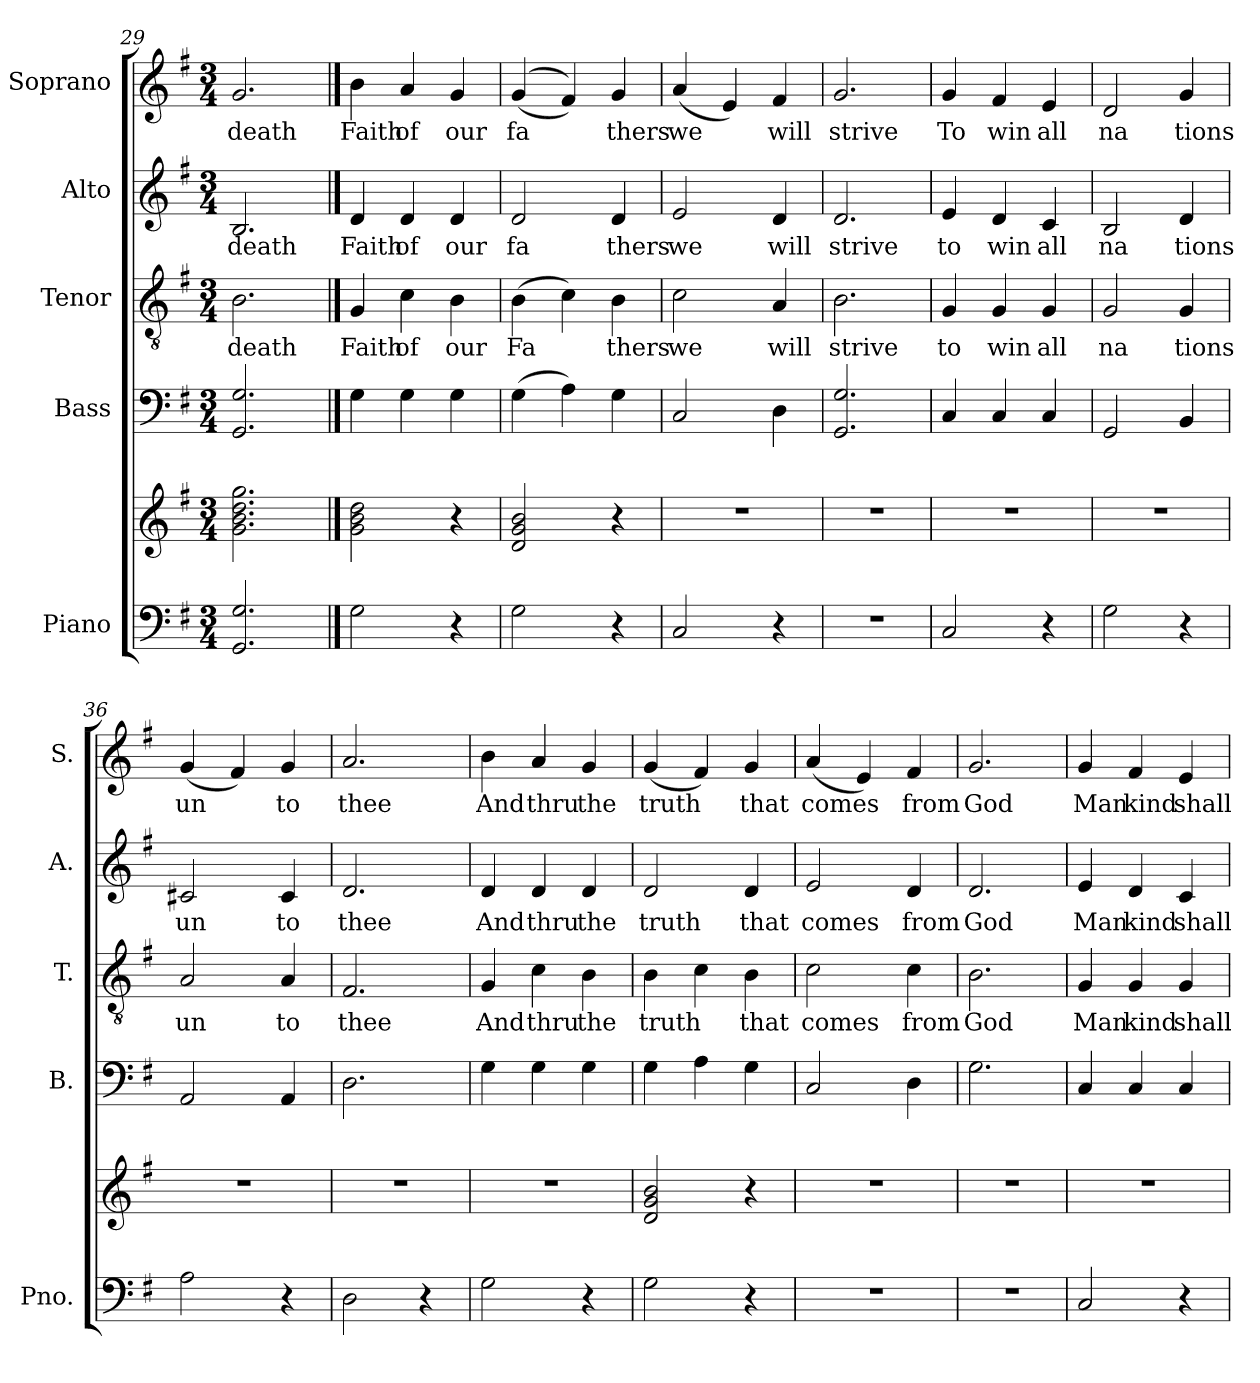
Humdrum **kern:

**kern	**kern	**kern	**kern	**text	**kern	**text	**kern	**text
*part5	*part5	*part4	*part3	*part3	*part2	*part2	*part1	*part1
*staff6	*staff5	*staff4	*staff3	*staff3	*staff2	*staff2	*staff1	*staff1
*I"Piano	*	*I"Bass	*I"Tenor	*	*I"Alto	*	*I"Soprano	*
*I'Pno.	*	*I'B.	*I'T.	*	*I'A.	*	*I'S.	*
*clefF4	*clefG2	*clefF4	*clefGv2	*	*clefG2	*	*clefG2	*
*k[f#]	*k[f#]	*k[f#]	*k[f#]	*	*k[f#]	*	*k[f#]	*
*M3/4	*M3/4	*M3/4	*M3/4	*	*M3/4	*	*M3/4	*
=29	=29	=29	=29	=29	=29	=29	=29	=29
!	!	!	!	!LO:LY:b	!	!LO:LY:b	!	!LO:LY:b
2.GG/ 2.G/	2.g\ 2.b\ 2.dd\ 2.gg\	2.GG/ 2.G/	2.B\	death	2.B/	death	2.g/	death
==30	==30	==30	==30	==30	==30	==30	==30	==30
!	!	!	!	!LO:LY:b	!	!LO:LY:b	!	!LO:LY:b
2G\	2g\ 2b\ 2dd\	4G\	4G/	Faith	4d/	Faith	4b\	Faith
!	!	!	!	!LO:LY:b	!	!LO:LY:b	!	!LO:LY:b
.	.	4G\	4c\	of	4d/	of	4a/	of
!	!	!	!	!LO:LY:b	!	!LO:LY:b	!	!LO:LY:b
4r	4r	4G\	4B\	our	4d/	our	4g/	our
=31	=31	=31	=31	=31	=31	=31	=31	=31
!	!	!	!	!LO:LY:b	!	!LO:LY:b	!	!LO:LY:b
2G\	2d/ 2g/ 2b/	(>4G\	(>4B\	Fa	2d/	fa	(<(<4g/	fa
.	.	4A\)	4c\)	.	.	.	4f#/))	.
!	!	!	!	!LO:LY:b	!	!LO:LY:b	!	!LO:LY:b
4r	4r	4G\	4B\	thers	4d/	thers	4g/	thers
=32	=32	=32	=32	=32	=32	=32	=32	=32
!	!	!	!	!LO:LY:b	!	!LO:LY:b	!	!LO:LY:b
2C/	2.r	2C/	2c\	we	2e/	we	(<4a/	we
.	.	.	.	.	.	.	4e/)	.
!	!	!	!	!LO:LY:b	!	!LO:LY:b	!	!LO:LY:b
4r	.	4D\	4A/	will	4d/	will	4f#/	will
=33	=33	=33	=33	=33	=33	=33	=33	=33
!	!	!	!	!LO:LY:b	!	!LO:LY:b	!	!LO:LY:b
2.r	2.r	2.GG/ 2.G/	2.B\	strive	2.d/	strive	2.g/	strive
=34	=34	=34	=34	=34	=34	=34	=34	=34
!	!	!	!	!LO:LY:b	!	!LO:LY:b	!	!LO:LY:b
2C/	2.r	4C/	4G/	to	4e/	to	4g/	To
!	!	!	!	!LO:LY:b	!	!LO:LY:b	!	!LO:LY:b
.	.	4C/	4G/	win	4d/	win	4f#/	win
!	!	!	!	!LO:LY:b	!	!LO:LY:b	!	!LO:LY:b
4r	.	4C/	4G/	all	4c/	all	4e/	all
=35	=35	=35	=35	=35	=35	=35	=35	=35
!	!	!	!	!LO:LY:b	!	!LO:LY:b	!	!LO:LY:b
2G\	2.r	2GG/	2G/	na	2B/	na	2d/	na
!	!	!	!	!LO:LY:b	!	!LO:LY:b	!	!LO:LY:b
4r	.	4BB/	4G/	tions	4d/	tions	4g/	tions
=36	=36	=36	=36	=36	=36	=36	=36	=36
!	!	!	!	!LO:LY:b	!	!LO:LY:b	!	!LO:LY:b
2A\	2.r	2AA/	2A/	un	2c#X/	un	(<4g/	un
.	.	.	.	.	.	.	4f#/)	.
!	!	!	!	!LO:LY:b	!	!LO:LY:b	!	!LO:LY:b
4r	.	4AA/	4A/	to	4c#/	to	4g/	to
=37	=37	=37	=37	=37	=37	=37	=37	=37
!	!	!	!	!LO:LY:b	!	!LO:LY:b	!	!LO:LY:b
2D\	2.r	2.D\	2.F#/	thee	2.d/	thee	2.a/	thee
4r	.	.	.	.	.	.	.	.
!!LO:PB:g=z
=38	=38	=38	=38	=38	=38	=38	=38	=38
!	!	!	!	!LO:LY:b	!	!LO:LY:b	!	!LO:LY:b
2G\	2.r	4G\	4G/	And	4d/	And	4b\	And
!	!	!	!	!LO:LY:b	!	!LO:LY:b	!	!LO:LY:b
.	.	4G\	4c\	thru	4d/	thru	4a/	thru
!	!	!	!	!LO:LY:b	!	!LO:LY:b	!	!LO:LY:b
4r	.	4G\	4B\	the	4d/	the	4g/	the
=39	=39	=39	=39	=39	=39	=39	=39	=39
!	!	!	!	!LO:LY:b	!	!LO:LY:b	!	!LO:LY:b
2G\	2d/ 2g/ 2b/	4G\	4B\	truth	2d/	truth	(<4g/	truth
.	.	4A\	4c\	.	.	.	4f#/)	.
!	!	!	!	!LO:LY:b	!	!LO:LY:b	!	!LO:LY:b
4r	4r	4G\	4B\	that	4d/	that	4g/	that
=40	=40	=40	=40	=40	=40	=40	=40	=40
!	!	!	!	!LO:LY:b	!	!LO:LY:b	!	!LO:LY:b
2.r	2.r	2C/	2c\	comes	2e/	comes	(<4a/	comes
.	.	.	.	.	.	.	4e/)	.
!	!	!	!	!LO:LY:b	!	!LO:LY:b	!	!LO:LY:b
.	.	4D\	4c\	from	4d/	from	4f#/	from
=41	=41	=41	=41	=41	=41	=41	=41	=41
!	!	!	!	!LO:LY:b	!	!LO:LY:b	!	!LO:LY:b
2.r	2.r	2.G\	2.B\	God	2.d/	God	2.g/	God
=42	=42	=42	=42	=42	=42	=42	=42	=42
!	!	!	!	!LO:LY:b	!	!LO:LY:b	!	!LO:LY:b
2C/	2.r	4C/	4G/	Man	4e/	Man	4g/	Man
!	!	!	!	!LO:LY:b	!	!LO:LY:b	!	!LO:LY:b
.	.	4C/	4G/	kind	4d/	kind	4f#/	kind
!	!	!	!	!LO:LY:b	!	!LO:LY:b	!	!LO:LY:b
4r	.	4C/	4G/	shall	4c/	shall	4e/	shall
=	=	=	=	=	=	=	=	=
*-	*-	*-	*-	*-	*-	*-	*-	*-
